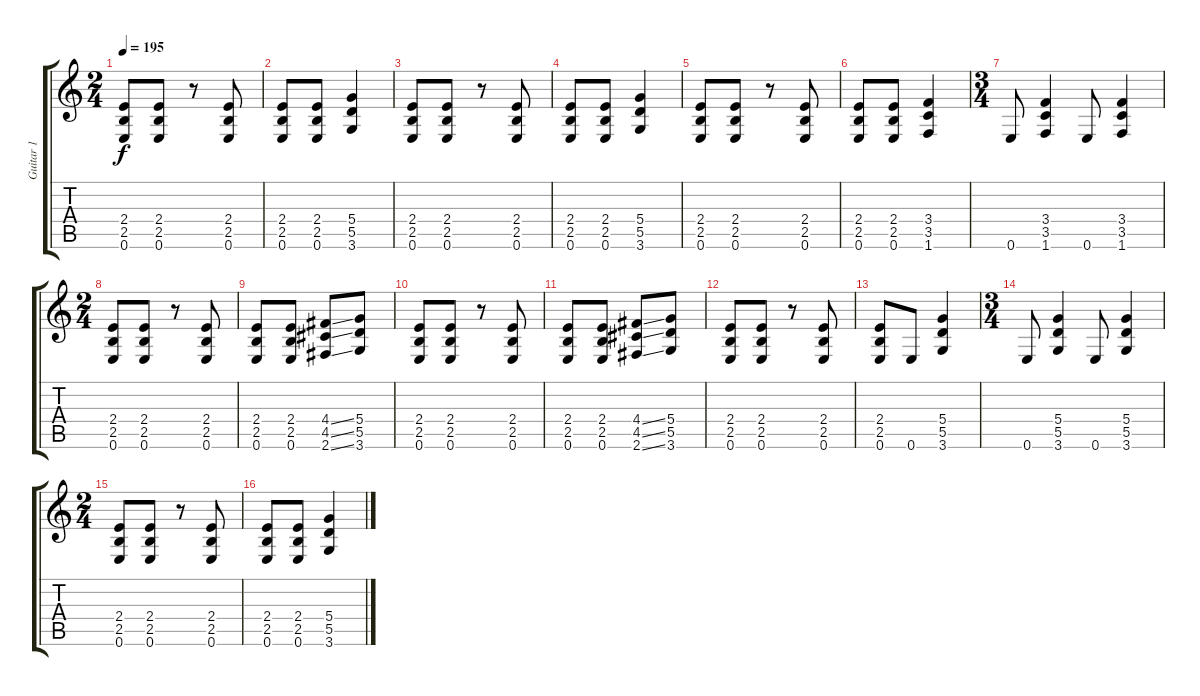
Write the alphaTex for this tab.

\track ("Guitar 1" "Guitar 1") {instrument distortionguitar}
\staff {score tabs}
\tuning (E4 B3 G3 D3 A2 E2) {hide}
\ts (2 4)
\tempo 195
\clef g2
\ks c
(2.4 2.5 0.6).8{dy f} (2.4 2.5 0.6).8 r.8 (2.4 2.5 0.6).8 |
(2.4 2.5 0.6).8 (2.4 2.5 0.6).8 (5.4 5.5 3.6).4 |
(2.4 2.5 0.6).8 (2.4 2.5 0.6).8 r.8 (2.4 2.5 0.6).8 |
(2.4 2.5 0.6).8 (2.4 2.5 0.6).8 (5.4 5.5 3.6).4 |
(2.4 2.5 0.6).8 (2.4 2.5 0.6).8 r.8 (2.4 2.5 0.6).8 |
(2.4 2.5 0.6).8 (2.4 2.5 0.6).8 (3.4 3.5 1.6).4 |
\ts (3 4)
0.6.8 (3.4 3.5 1.6).4 0.6.8 (3.4 3.5 1.6).4 |
\ts (2 4)
(2.4 2.5 0.6).8 (2.4 2.5 0.6).8 r.8 (2.4 2.5 0.6).8 |
(2.4 2.5 0.6).8 (2.4 2.5 0.6).8 (4.4{ss} 4.5{ss} 2.6{ss}).8 (5.4 5.5 3.6).8 |
(2.4 2.5 0.6).8 (2.4 2.5 0.6).8 r.8 (2.4 2.5 0.6).8 |
(2.4 2.5 0.6).8 (2.4 2.5 0.6).8 (4.4{ss} 4.5{ss} 2.6{ss}).8 (5.4 5.5 3.6).8 |
(2.4 2.5 0.6).8 (2.4 2.5 0.6).8 r.8 (2.4 2.5 0.6).8 |
(2.4 2.5 0.6).8 0.6.8 (5.4 5.5 3.6).4 |
\ts (3 4)
0.6.8 (5.4 5.5 3.6).4 0.6.8 (5.4 5.5 3.6).4 |
\ts (2 4)
(2.4 2.5 0.6).8 (2.4 2.5 0.6).8 r.8 (2.4 2.5 0.6).8 |
(2.4 2.5 0.6).8 (2.4 2.5 0.6).8 (5.4 5.5 3.6).4
